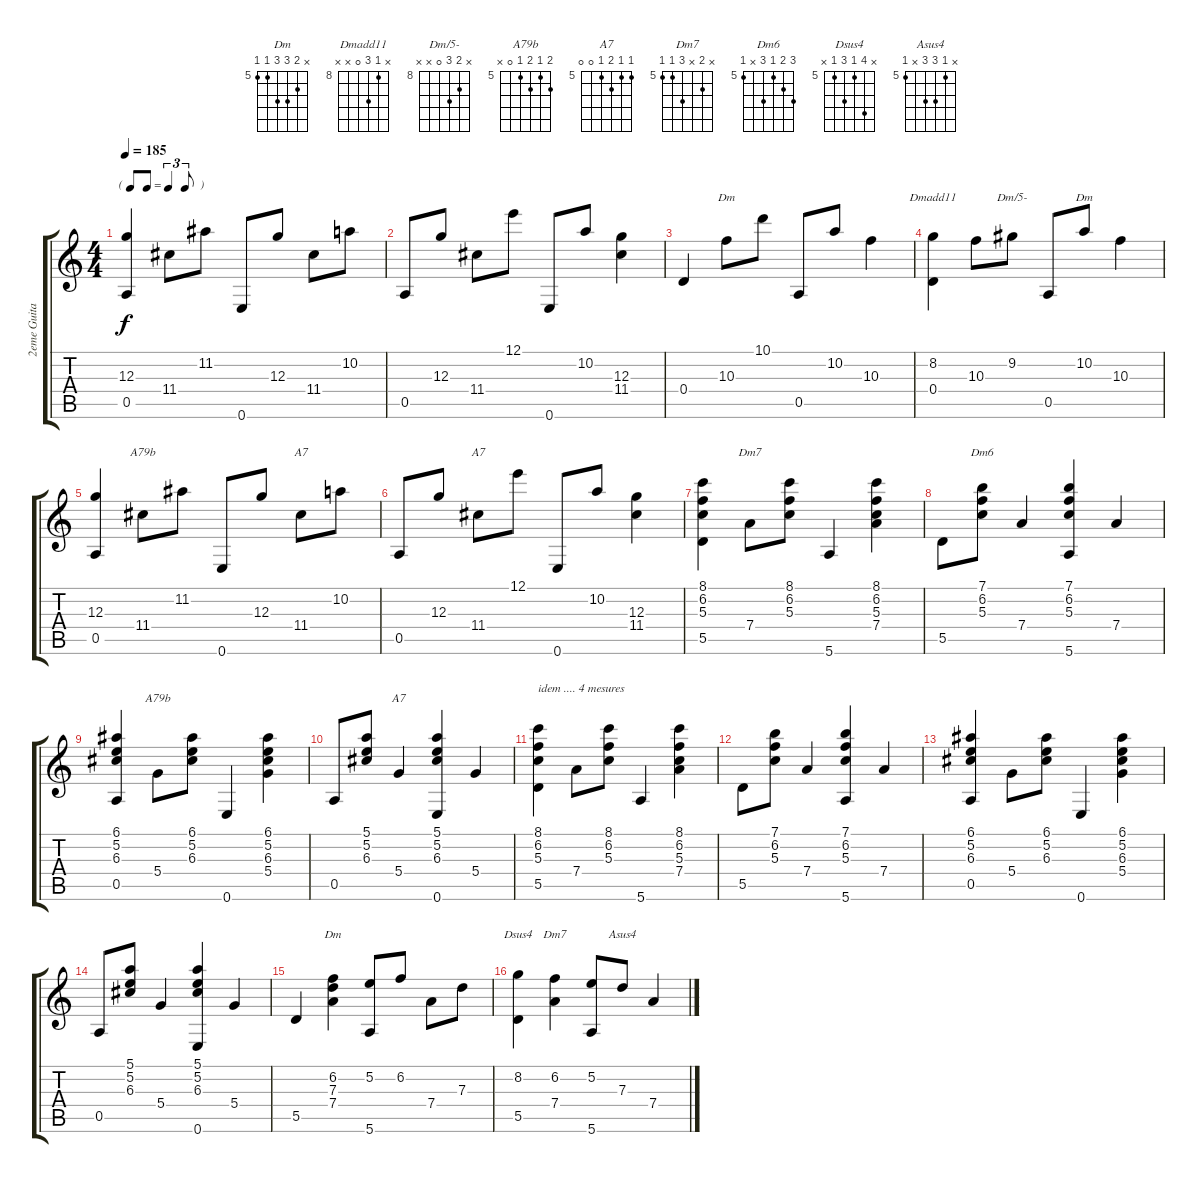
\track ("2eme Guitare" "2eme Guita") {instrument acousticguitarnylon}
\staff {score tabs}
\tuning (E4 B3 G3 D3 A2 E2) {hide}
\chord ("Dm" 10 10 10 0 0 x) {firstfret 10}
\chord ("Dmadd11" x 8 10 0 x x) {firstfret 8}
\chord ("Dm/5-" x 9 10 0 x x) {firstfret 8}
\chord ("Dm" x 10 10 0 x x) {firstfret 10}
\chord ("A79b" x 11 12 11 0 x) {firstfret 11}
\chord ("A7" x 10 12 11 0 x) {firstfret 10}
\chord ("A7" 12 10 12 11 0 x) {firstfret 10}
\chord ("Dm7" 8 6 5 7 5 5) {firstfret 5}
\chord ("Dm6" 7 6 5 7 x 5) {firstfret 5}
\chord ("A79b" 6 5 6 5 0 x) {firstfret 5}
\chord ("A7" 5 5 6 5 0 0) {firstfret 5}
\chord ("Dm" x 6 7 7 5 5) {firstfret 5}
\chord ("Dsus4" x 8 5 7 5 x) {firstfret 5}
\chord ("Dm7" x 6 x 7 5 5) {firstfret 5}
\chord ("Asus4" x 5 7 7 x 5) {firstfret 5}
\ts (4 4)
\tf triplet8th
\tempo 185
\clef g2
\ks c
(12.3 0.5).4{dy f} 11.4.8 11.2.8 0.6.8 12.3.8 11.4.8 10.2.8 |
0.5.8 12.3.8 11.4.8 12.1.8 0.6.8 10.2.8 (12.3 11.4).4 |
0.4.4 10.3.8{ch "Dm"} 10.1.8 0.5.8 10.2.8 10.3.4 |
(8.2 0.4).4{ch "Dmadd11"} 10.3.8 9.2.8{ch "Dm/5-"} 0.5.8 10.2.8{ch "Dm"} 10.3.4 |
(12.3 0.5).4 11.4.8{ch "A79b"} 11.2.8 0.6.8 12.3.8 11.4.8{ch "A7"} 10.2.8 |
0.5.8 12.3.8 11.4.8{ch "A7"} 12.1.8 0.6.8 10.2.8 (12.3 11.4).4 |
(8.1 6.2 5.3 5.5).4 7.4.8{ch "Dm7"} (8.1 6.2 5.3).8 5.6.4 (8.1 6.2 5.3 7.4).4 |
5.5.8 (7.1 6.2 5.3).8{ch "Dm6"} 7.4.4 (7.1 6.2 5.3 5.6).4 7.4.4 |
(6.1 5.2 6.3 0.5).4 5.4.8{ch "A79b"} (6.1 5.2 6.3).8 0.6.4 (6.1 5.2 6.3 5.4).4 |
0.5.8 (5.1 5.2 6.3).8 5.4.4{ch "A7"} (5.1 5.2 6.3 0.6).4 5.4.4 |
(8.1 6.2 5.3 5.5).4{txt "idem .... 4 mesures"} 7.4.8 (8.1 6.2 5.3).8 5.6.4 (8.1 6.2 5.3 7.4).4 |
5.5.8 (7.1 6.2 5.3).8 7.4.4 (7.1 6.2 5.3 5.6).4 7.4.4 |
(6.1 5.2 6.3 0.5).4 5.4.8 (6.1 5.2 6.3).8 0.6.4 (6.1 5.2 6.3 5.4).4 |
0.5.8 (5.1 5.2 6.3).8 5.4.4 (5.1 5.2 6.3 0.6).4 5.4.4 |
5.5.4 (6.2 7.3 7.4).4{ch "Dm"} (5.2 5.6).8 6.2.8 7.4.8 7.3.8 |
(8.2 5.5).4{ch "Dsus4"} (6.2 7.4).4{ch "Dm7"} (5.2 5.6).8 7.3.8{ch "Asus4"} 7.4.4
